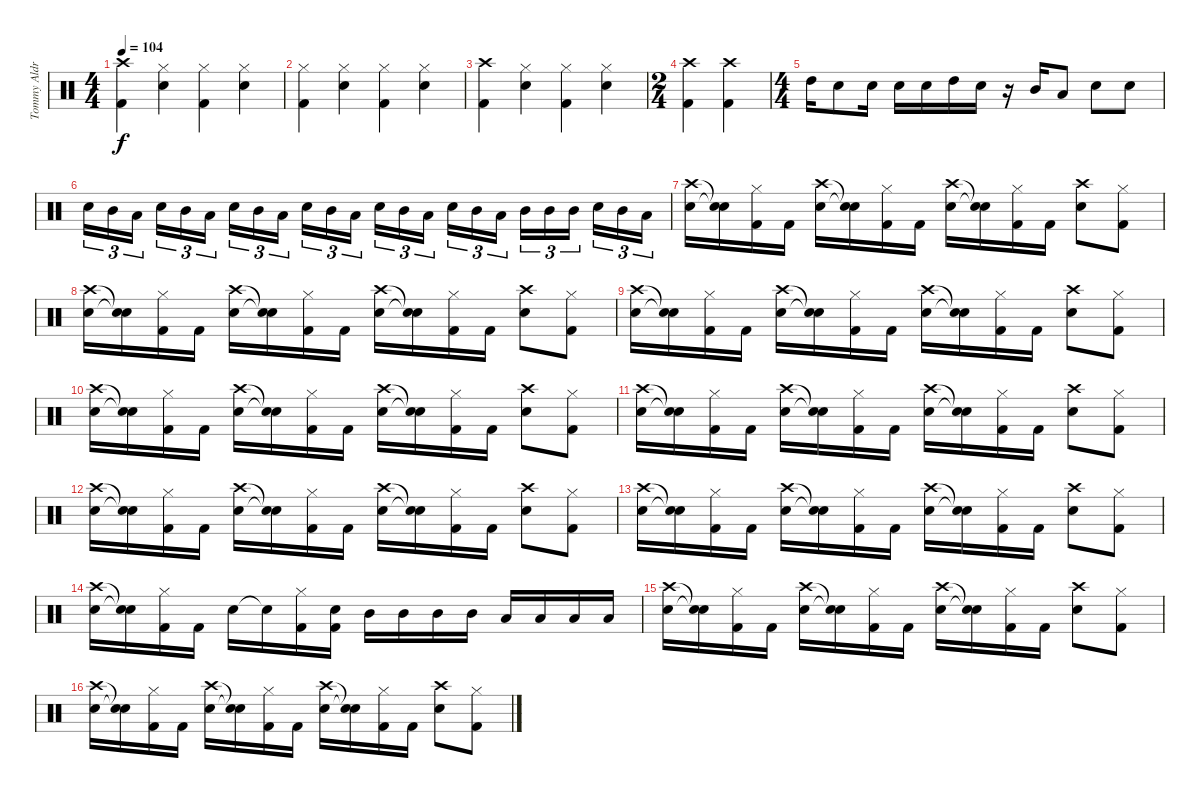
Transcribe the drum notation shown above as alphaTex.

\track ("Tommy Aldridge" "Tommy Aldr") {instrument percussion}
\staff {score}
\articulation defaults
\ts (4 4)
\tempo 104
\clef neutral
\ks c
("Crash high (hit)" "Kick (hit) 2").4{dy f} ("Hi-Hat (closed)" "Snare (hit) 2").4 ("Hi-Hat (closed)" "Kick (hit) 2").4 ("Hi-Hat (closed)" "Snare (hit) 2").4 |
("Hi-Hat (closed)" "Kick (hit) 2").4 ("Hi-Hat (closed)" "Snare (hit) 2").4 ("Hi-Hat (closed)" "Kick (hit) 2").4 ("Hi-Hat (closed)" "Snare (hit) 2").4 |
("Crash high (hit)" "Kick (hit) 2").4 ("Hi-Hat (closed)" "Snare (hit) 2").4 ("Hi-Hat (closed)" "Kick (hit) 2").4 ("Hi-Hat (closed)" "Snare (hit) 2").4 |
\ts (2 4)
("Crash high (hit)" "Kick (hit) 2").4 ("Crash high (hit)" "Kick (hit) 2").4 |
\ts (4 4)
"High Tom (hit)".16 "Snare (hit) 2".8 "Snare (hit) 2".16 "Snare (hit) 2".16 "Snare (hit) 2".16 "High Tom (hit)".16 "Snare (hit) 2".16 r.16 "Mid Tom (hit)".16 "Low Tom (hit)".8 "Snare (hit) 2".8 "Snare (hit) 2".8 |
"Snare (hit) 2".16{tu (3 2)} "Mid Tom (hit)".16{tu (3 2)} "Low Tom (hit)".16{tu (3 2) beam splitsecondary} "Snare (hit) 2".16{tu (3 2)} "Mid Tom (hit)".16{tu (3 2)} "Low Tom (hit)".16{tu (3 2)} "Snare (hit) 2".16{tu (3 2)} "Mid Tom (hit)".16{tu (3 2)} "Low Tom (hit)".16{tu (3 2) beam splitsecondary} "Snare (hit) 2".16{tu (3 2)} "Mid Tom (hit)".16{tu (3 2)} "Low Tom (hit)".16{tu (3 2)} "Snare (hit) 2".16{tu (3 2)} "Mid Tom (hit)".16{tu (3 2)} "Low Tom (hit)".16{tu (3 2) beam splitsecondary} "Snare (hit) 2".16{tu (3 2)} "Mid Tom (hit)".16{tu (3 2)} "Low Tom (hit)".16{tu (3 2)} "Mid Tom (hit)".16{tu (3 2)} "Mid Tom (hit)".16{tu (3 2)} "Mid Tom (hit)".16{tu (3 2) beam splitsecondary} "Snare (hit) 2".16{tu (3 2)} "Mid Tom (hit)".16{tu (3 2)} "Low Tom (hit)".16{tu (3 2)} |
("Crash high (hit)" "Snare (hit) 2").16 ("Snare (hit)"{t} "Snare (hit)"{t}).16 ("Hi-Hat (closed)" "Kick (hit) 2").16 "Kick (hit) 2".16 ("Crash high (hit)" "Snare (hit) 2").16 ("Snare (hit)"{t} "Snare (hit)"{t}).16 ("Hi-Hat (closed)" "Kick (hit) 2").16 "Kick (hit) 2".16 ("Crash high (hit)" "Snare (hit) 2").16 ("Snare (hit)"{t} "Snare (hit)"{t}).16 ("Hi-Hat (closed)" "Kick (hit) 2").16 "Kick (hit) 2".16 ("Crash high (hit)" "Snare (hit) 2").8 ("Hi-Hat (closed)" "Kick (hit) 2").8 |
("Crash high (hit)" "Snare (hit) 2").16 ("Snare (hit)"{t} "Snare (hit)"{t}).16 ("Hi-Hat (closed)" "Kick (hit) 2").16 "Kick (hit) 2".16 ("Crash high (hit)" "Snare (hit) 2").16 ("Snare (hit)"{t} "Snare (hit)"{t}).16 ("Hi-Hat (closed)" "Kick (hit) 2").16 "Kick (hit) 2".16 ("Crash high (hit)" "Snare (hit) 2").16 ("Snare (hit)"{t} "Snare (hit)"{t}).16 ("Hi-Hat (closed)" "Kick (hit) 2").16 "Kick (hit) 2".16 ("Crash high (hit)" "Snare (hit) 2").8 ("Hi-Hat (closed)" "Kick (hit) 2").8 |
("Crash high (hit)" "Snare (hit) 2").16 ("Snare (hit)"{t} "Snare (hit)"{t}).16 ("Hi-Hat (closed)" "Kick (hit) 2").16 "Kick (hit) 2".16 ("Crash high (hit)" "Snare (hit) 2").16 ("Snare (hit)"{t} "Snare (hit)"{t}).16 ("Hi-Hat (closed)" "Kick (hit) 2").16 "Kick (hit) 2".16 ("Crash high (hit)" "Snare (hit) 2").16 ("Snare (hit)"{t} "Snare (hit)"{t}).16 ("Hi-Hat (closed)" "Kick (hit) 2").16 "Kick (hit) 2".16 ("Crash high (hit)" "Snare (hit) 2").8 ("Hi-Hat (closed)" "Kick (hit) 2").8 |
("Crash high (hit)" "Snare (hit) 2").16 ("Snare (hit)"{t} "Snare (hit)"{t}).16 ("Hi-Hat (closed)" "Kick (hit) 2").16 "Kick (hit) 2".16 ("Crash high (hit)" "Snare (hit) 2").16 ("Snare (hit)"{t} "Snare (hit)"{t}).16 ("Hi-Hat (closed)" "Kick (hit) 2").16 "Kick (hit) 2".16 ("Crash high (hit)" "Snare (hit) 2").16 ("Snare (hit)"{t} "Snare (hit)"{t}).16 ("Hi-Hat (closed)" "Kick (hit) 2").16 "Kick (hit) 2".16 ("Crash high (hit)" "Snare (hit) 2").8 ("Hi-Hat (closed)" "Kick (hit) 2").8 |
("Crash high (hit)" "Snare (hit) 2").16 ("Snare (hit)"{t} "Snare (hit)"{t}).16 ("Hi-Hat (closed)" "Kick (hit) 2").16 "Kick (hit) 2".16 ("Crash high (hit)" "Snare (hit) 2").16 ("Snare (hit)"{t} "Snare (hit)"{t}).16 ("Hi-Hat (closed)" "Kick (hit) 2").16 "Kick (hit) 2".16 ("Crash high (hit)" "Snare (hit) 2").16 ("Snare (hit)"{t} "Snare (hit)"{t}).16 ("Hi-Hat (closed)" "Kick (hit) 2").16 "Kick (hit) 2".16 ("Crash high (hit)" "Snare (hit) 2").8 ("Hi-Hat (closed)" "Kick (hit) 2").8 |
("Crash high (hit)" "Snare (hit) 2").16 ("Snare (hit)"{t} "Snare (hit)"{t}).16 ("Hi-Hat (closed)" "Kick (hit) 2").16 "Kick (hit) 2".16 ("Crash high (hit)" "Snare (hit) 2").16 ("Snare (hit)"{t} "Snare (hit)"{t}).16 ("Hi-Hat (closed)" "Kick (hit) 2").16 "Kick (hit) 2".16 ("Crash high (hit)" "Snare (hit) 2").16 ("Snare (hit)"{t} "Snare (hit)"{t}).16 ("Hi-Hat (closed)" "Kick (hit) 2").16 "Kick (hit) 2".16 ("Crash high (hit)" "Snare (hit) 2").8 ("Hi-Hat (closed)" "Kick (hit) 2").8 |
("Crash high (hit)" "Snare (hit) 2").16 ("Snare (hit)"{t} "Snare (hit)"{t}).16 ("Hi-Hat (closed)" "Kick (hit) 2").16 "Kick (hit) 2".16 ("Crash high (hit)" "Snare (hit) 2").16 ("Snare (hit)"{t} "Snare (hit)"{t}).16 ("Hi-Hat (closed)" "Kick (hit) 2").16 "Kick (hit) 2".16 ("Crash high (hit)" "Snare (hit) 2").16 ("Snare (hit)"{t} "Snare (hit)"{t}).16 ("Hi-Hat (closed)" "Kick (hit) 2").16 "Kick (hit) 2".16 ("Crash high (hit)" "Snare (hit) 2").8 ("Hi-Hat (closed)" "Kick (hit) 2").8 |
("Crash high (hit)" "Snare (hit) 2").16 ("Snare (hit)"{t} "Snare (hit)"{t}).16 ("Hi-Hat (closed)" "Kick (hit) 2").16 "Kick (hit) 2".16 "Snare (hit) 2".16 "Snare (hit)"{t}.16 ("Hi-Hat (closed)" "Kick (hit) 2").16 ("Snare (hit) 2" "Kick (hit) 2").16 "Mid Tom (hit)".16 "Mid Tom (hit)".16 "Mid Tom (hit)".16 "Mid Tom (hit)".16 "Low Tom (hit)".16 "Low Tom (hit)".16 "Low Tom (hit)".16 "Low Tom (hit)".16 |
("Crash high (hit)" "Snare (hit) 2").16 ("Snare (hit)"{t} "Snare (hit)"{t}).16 ("Hi-Hat (closed)" "Kick (hit) 2").16 "Kick (hit) 2".16 ("Crash high (hit)" "Snare (hit) 2").16 ("Snare (hit)"{t} "Snare (hit)"{t}).16 ("Hi-Hat (closed)" "Kick (hit) 2").16 "Kick (hit) 2".16 ("Crash high (hit)" "Snare (hit) 2").16 ("Snare (hit)"{t} "Snare (hit)"{t}).16 ("Hi-Hat (closed)" "Kick (hit) 2").16 "Kick (hit) 2".16 ("Crash high (hit)" "Snare (hit) 2").8 ("Hi-Hat (closed)" "Kick (hit) 2").8 |
("Crash high (hit)" "Snare (hit) 2").16 ("Snare (hit)"{t} "Snare (hit)"{t}).16 ("Hi-Hat (closed)" "Kick (hit) 2").16 "Kick (hit) 2".16 ("Crash high (hit)" "Snare (hit) 2").16 ("Snare (hit)"{t} "Snare (hit)"{t}).16 ("Hi-Hat (closed)" "Kick (hit) 2").16 "Kick (hit) 2".16 ("Crash high (hit)" "Snare (hit) 2").16 ("Snare (hit)"{t} "Snare (hit)"{t}).16 ("Hi-Hat (closed)" "Kick (hit) 2").16 "Kick (hit) 2".16 ("Crash high (hit)" "Snare (hit) 2").8 ("Hi-Hat (closed)" "Kick (hit) 2").8
